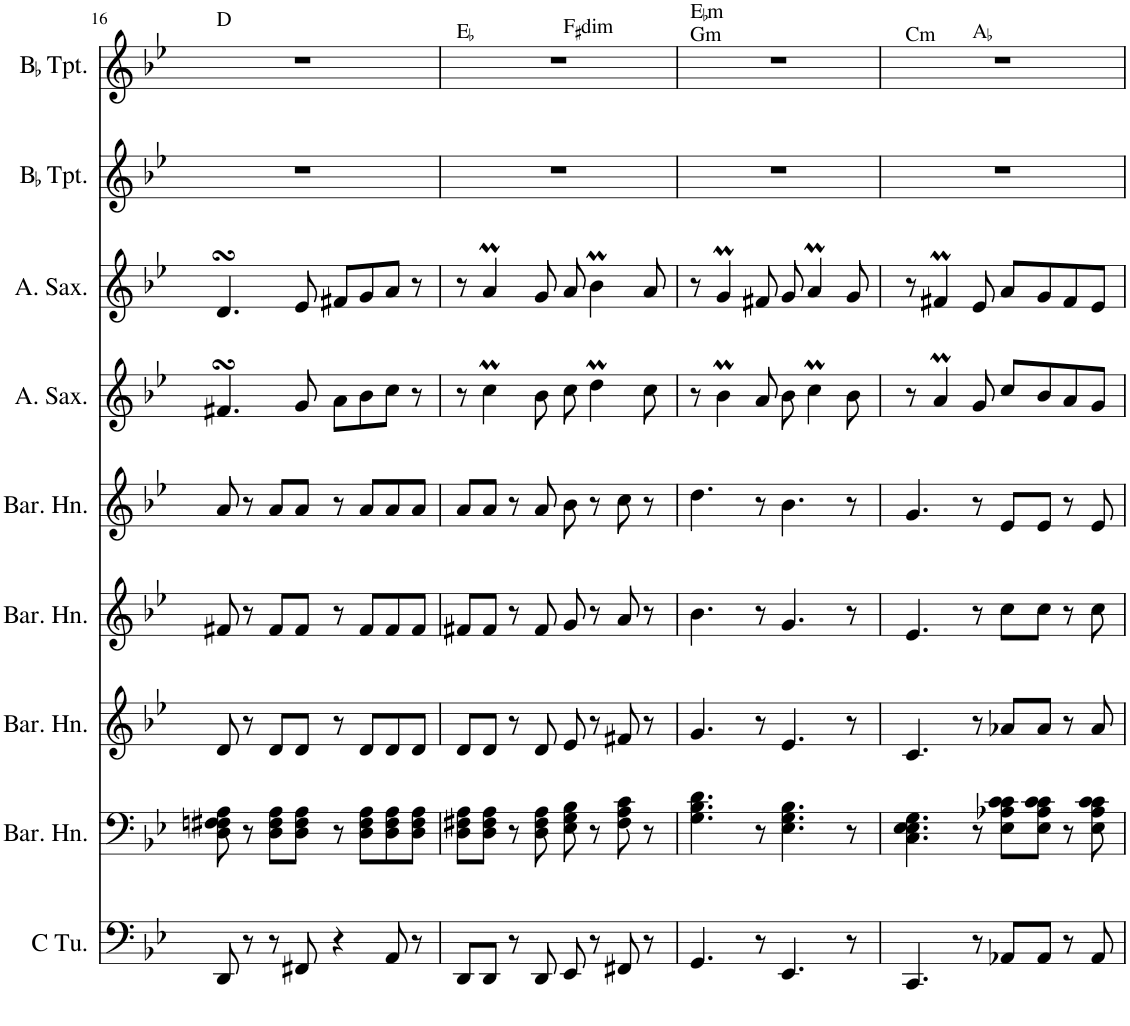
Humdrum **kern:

**kern	**kern	**kern	**kern	**kern	**kern	**kern	**kern	**kern
*part9	*part8	*part7	*part6	*part5	*part4	*part3	*part2	*part1
*staff9	*staff8	*staff7	*staff6	*staff5	*staff4	*staff3	*staff2	*staff1
*I"C Tuba	*I"Baritone Horn	*I"Baritone Horn	*I"Baritone Horn	*I"Baritone Horn	*I"Alto Saxophone	*I"Alto Saxophone	*I"BaccidentalFlat Trumpet	*I"BaccidentalFlat Trumpet
*I'C Tu.	*I'Bar. Hn.	*I'Bar. Hn.	*I'Bar. Hn.	*I'Bar. Hn.	*I'A. Sax.	*I'A. Sax.	*I'BaccidentalFlat Tpt.	*I'BaccidentalFlat Tpt.
!!LO:PB:g=z
*clefF4	*clefF4	*clefG2	*clefG2	*clefG2	*clefG2	*clefG2	*clefG2	*clefG2
*	*ITrd4c7	*ITrd4c7	*ITrd4c7	*ITrd4c7	*ITrd5c9	*ITrd5c9	*ITrd1c2	*ITrd1c2
*k[b-e-]	*k[b-e-]	*k[b-e-]	*k[b-e-]	*k[b-e-]	*k[b-e-]	*k[b-e-]	*k[b-e-]	*k[b-e-]
*M2/2	*M2/2	*M2/2	*M2/2	*M2/2	*M2/2	*M2/2	*M2/2	*M2/2
=16	=16	=16	=16	=16	=16	=16	=16	=16
!	!	!	!	!	!	!	!	!LO:TX:a:t=D
8DD/	8D\ 8Fn\ 8F#X\ 8A\	8d/	8f#X/	8a/	4.f#XsSsS/	4.dsSsS/	1r	1r
8r	8r	8r	8r	8r	.	.	.	.
8r	8D\ 8F#\ 8A\L	8d/L	8f#/L	8a/L	.	.	.	.
8FF#X/	8D\ 8F#\ 8A\J	8d/J	8f#/J	8a/J	8g/	8e-/	.	.
4r	8r	8r	8r	8r	8a\L	8f#X/L	.	.
.	8D\ 8F#\ 8A\L	8d/L	8f#/L	8a/L	8b-\	8g/	.	.
8AA/	8D\ 8F#\ 8A\	8d/	8f#/	8a/	8cc\J	8a/J	.	.
8r	8D\ 8F#\ 8A\J	8d/J	8f#/J	8a/J	8r	8r	.	.
=17	=17	=17	=17	=17	=17	=17	=17	=17
!	!	!	!	!	!	!	!	!LO:TX:a:t=E
*	*	*	*	*	*	*	*	*^
8DD/L	8D\ 8F#X\ 8A\L	8d/L	8f#X/L	8a/L	8r	8r	1r	1r	2ryy
8DD/J	8D\ 8F#\ 8A\J	8d/J	8f#/J	8a/J	4ccM\	4am/	.	.	.
8r	8r	8r	8r	8r	.	.	.	.	.
8DD/	8D\ 8F#\ 8A\	8d/	8f#/	8a/	8b-\	8g/	.	.	.
!	!	!	!	!	!	!	!	!	!LO:TX:a:t=F
!	!	!	!	!	!	!	!	!	!LO:TX:a:t=dim
8EE-/	8E-\ 8G\ 8B-\	8e-/	8g/	8b-\	8cc\	8a/	.	.	2ryy
8r	8r	8r	8r	8r	4ddm\	4b-M\	.	.	.
8FF#X/	8F#\ 8A\ 8c\	8f#X/	8a/	8cc\	.	.	.	.	.
8r	8r	8r	8r	8r	8cc\	8a/	.	.	.
=18	=18	=18	=18	=18	=18	=18	=18	=18	=18
!	!	!	!	!	!	!	!	!LO:TX:a:t=Gm	!
!	!	!	!	!	!	!	!	!LO:TX:a:t=E	!
!	!	!	!	!	!	!	!	!LO:TX:a:t=m	!
*	*	*	*	*	*	*	*	*v	*v
4.GG/	4.G\ 4.B-\ 4.d\	4.g/	4.b-\	4.dd\	8r	8r	1r	1r
.	.	.	.	.	4b-M\	4gM/	.	.
8r	8r	8r	8r	8r	8a/	8f#X/	.	.
4.EE-/	4.E-\ 4.G\ 4.B-\	4.e-/	4.g/	4.b-\	8b-\	8g/	.	.
.	.	.	.	.	4ccM\	4am/	.	.
8r	8r	8r	8r	8r	8b-\	8g/	.	.
=19	=19	=19	=19	=19	=19	=19	=19	=19
!	!	!	!	!	!	!	!	!LO:TX:a:t=Cm
*	*	*	*	*	*	*	*	*^
4.CC/	4.C\ 4.E-\ 4.E-\ 4.G\	4.c/	4.e-/	4.g/	8r	8r	1r	1r	4.ryy
.	.	.	.	.	4am/	4f#Xm/	.	.	.
!	!	!	!	!	!	!	!	!	!LO:TX:a:t=A
8r	8r	8r	8r	8r	8g/	8e-/	.	.	2ryy
8AA-X/L	8E-\ 8A-X\ 8c\ 8c\L	8a-X/L	8cc\L	8e-/L	8cc/L	8a/L	.	.	.
8AA-/J	8E-\ 8A-\ 8c\ 8c\J	8a-/J	8cc\J	8e-/J	8b-/	8g/	.	.	.
8r	8r	8r	8r	8r	8a/	8f#/	.	.	.
8AA-/	8E-\ 8A-\ 8c\ 8c\	8a-/	8cc\	8e-/	8g/J	8e-/J	.	.	8ryy
*	*	*	*	*	*	*	*	*v	*v
=	=	=	=	=	=	=	=	=
*-	*-	*-	*-	*-	*-	*-	*-	*-
